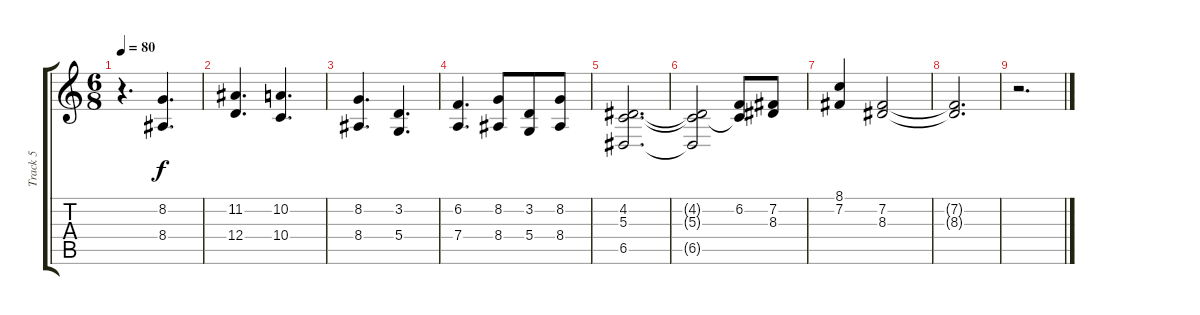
\track ("Track 5" "Track 5") {instrument stringensemble1}
\staff {score tabs}
\tuning (E4 B3 G3 D3 A2 E2) {hide}
\ts (6 8)
\tempo 80
\clef g2
\ks c
r.4{d dy f} (8.2 8.4).4{d} |
(11.2 12.4).4{d} (10.2 10.4).4{d} |
(8.2 8.4).4{d} (3.2 5.4).4{d} |
(6.2 7.4).4{d} (8.2 8.4).8 (3.2 5.4).8 (8.2 8.4).8 |
(4.2 5.3 6.5).2{d} |
(4.2{t} 5.3{t} 6.5{t}).2 (6.2 5.3{t}).8 (7.2 8.3).8 |
(8.1 7.2).4 (7.2 8.3).2 |
(7.2{t} 8.3{t}).2{d volume 6} |
r.2{d}
